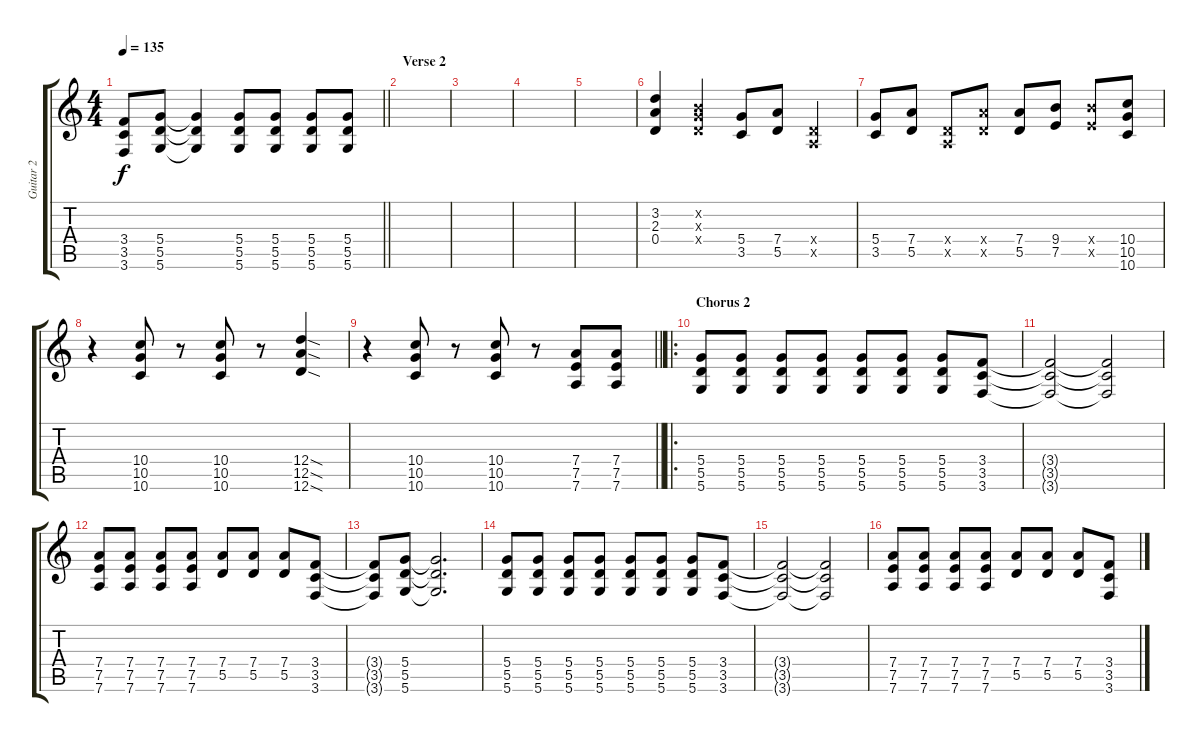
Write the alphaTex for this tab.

\track ("Guitar 2" "Guitar 2") {instrument overdrivenguitar}
\staff {score tabs}
\tuning (E4 B3 G3 D3 A2 D2) {hide}
\ts (4 4)
\tempo 135
\clef g2
\barLineRight lightlight
\ks c
(3.4{t} 3.5{t} 3.6{t}).8{dy f} (5.4 5.5 5.6).8 (5.4{t} 5.5{t} 5.6{t}).4 (5.4 5.5 5.6).8 (5.4 5.5 5.6).8 (5.4 5.5 5.6).8 (5.4 5.5 5.6).8 |
\section ("" "Verse 2")
|
|
|
|
(3.2 2.3 0.4).4 (0.2{x} 0.3{x} 0.4{x}).4 (5.4 3.5).8 (7.4 5.5).8 (0.4{x} 0.5{x}).4 |
(5.4 3.5).8 (7.4 5.5).8 (0.4{x} 0.5{x}).8 (7.4{x} 5.5{x}).8 (7.4 5.5).8 (9.4 7.5).8 (9.4{x} 7.5{x}).8 (10.4 10.5 10.6).8 |
r.4 (10.4 10.5 10.6).8 r.8 (10.4 10.5 10.6).8 r.8 (12.4{sod} 12.5{sod} 12.6{sod}).4 |
\barLineRight lightlight
r.4 (10.4 10.5 10.6).8 r.8 (10.4 10.5 10.6).8 r.8 (7.4 7.5 7.6).8 (7.4 7.5 7.6).8 |
\ro
\section ("" "Chorus 2")
(5.4 5.5 5.6).8 (5.4 5.5 5.6).8 (5.4 5.5 5.6).8 (5.4 5.5 5.6).8 (5.4 5.5 5.6).8 (5.4 5.5 5.6).8 (5.4 5.5 5.6).8 (3.4 3.5 3.6).8 |
(3.4{t} 3.5{t} 3.6{t}).2 (3.4{t} 3.5{t} 3.6{t}).2 |
(7.4 7.5 7.6).8 (7.4 7.5 7.6).8 (7.4 7.5 7.6).8 (7.4 7.5 7.6).8 (7.4 5.5).8 (7.4 5.5).8 (7.4 5.5).8 (3.4 3.5 3.6).8 |
(3.4{t} 3.5{t} 3.6{t}).8 (5.4 5.5 5.6).8 (5.4{t} 5.5{t} 5.6{t}).2{d} |
(5.4 5.5 5.6).8 (5.4 5.5 5.6).8 (5.4 5.5 5.6).8 (5.4 5.5 5.6).8 (5.4 5.5 5.6).8 (5.4 5.5 5.6).8 (5.4 5.5 5.6).8 (3.4 3.5 3.6).8 |
(3.4{t} 3.5{t} 3.6{t}).2 (3.4{t} 3.5{t} 3.6{t}).2 |
(7.4 7.5 7.6).8 (7.4 7.5 7.6).8 (7.4 7.5 7.6).8 (7.4 7.5 7.6).8 (7.4 5.5).8 (7.4 5.5).8 (7.4 5.5).8 (3.4 3.5 3.6).8
